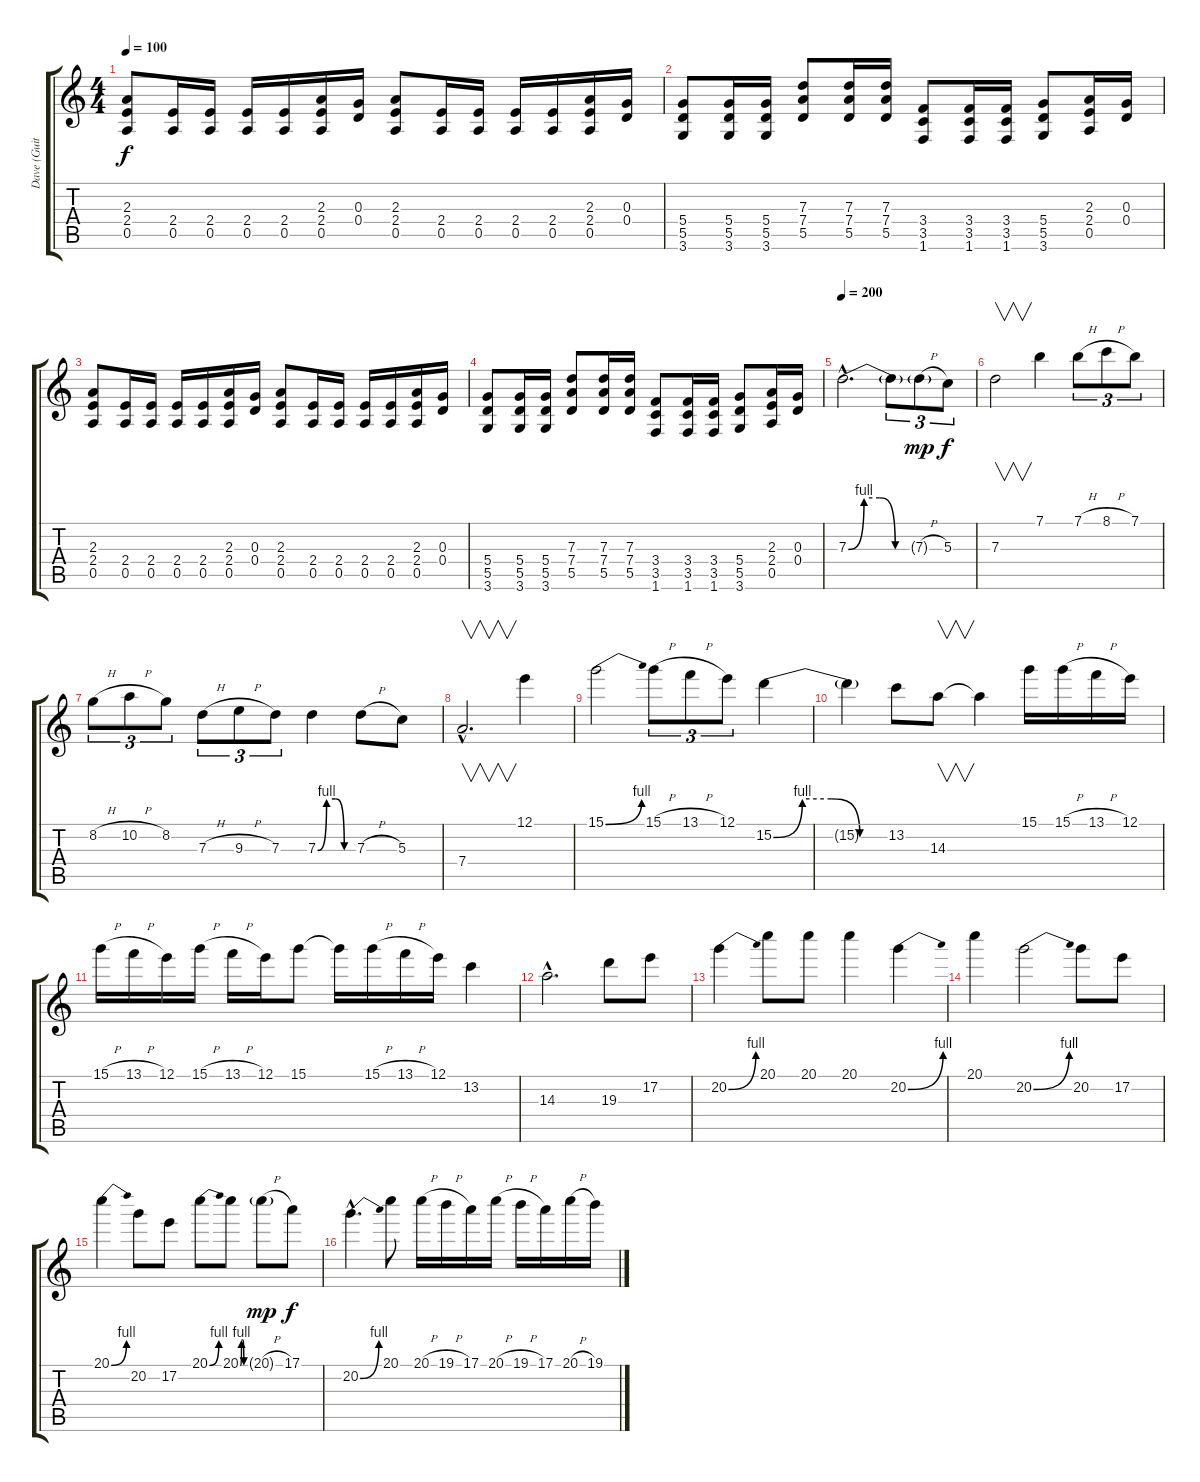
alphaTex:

\track ("Dave (Guitar 1)" "Dave (Guit") {instrument distortionguitar}
\staff {score tabs}
\tuning (E4 B3 G3 D3 A2 E2) {hide}
\ts (4 4)
\tempo 100
\clef g2
\ks c
(2.3 2.4 0.5).8{dy f} (2.4 0.5).16 (2.4 0.5).16 (2.4 0.5).16 (2.4 0.5).16 (2.3 2.4 0.5).16 (0.3 0.4).16 (2.3 2.4 0.5).8 (2.4 0.5).16 (2.4 0.5).16 (2.4 0.5).16 (2.4 0.5).16 (2.3 2.4 0.5).16 (0.3 0.4).16 |
(5.4 5.5 3.6).8 (5.4 5.5 3.6).16 (5.4 5.5 3.6).16 (7.3 7.4 5.5).8 (7.3 7.4 5.5).16 (7.3 7.4 5.5).16 (3.4 3.5 1.6).8 (3.4 3.5 1.6).16 (3.4 3.5 1.6).16 (5.4 5.5 3.6).8 (2.3 2.4 0.5).16 (0.3 0.4).16 |
(2.3 2.4 0.5).8 (2.4 0.5).16 (2.4 0.5).16 (2.4 0.5).16 (2.4 0.5).16 (2.3 2.4 0.5).16 (0.3 0.4).16 (2.3 2.4 0.5).8 (2.4 0.5).16 (2.4 0.5).16 (2.4 0.5).16 (2.4 0.5).16 (2.3 2.4 0.5).16 (0.3 0.4).16 |
(5.4 5.5 3.6).8 (5.4 5.5 3.6).16 (5.4 5.5 3.6).16 (7.3 7.4 5.5).8 (7.3 7.4 5.5).16 (7.3 7.4 5.5).16 (3.4 3.5 1.6).8 (3.4 3.5 1.6).16 (3.4 3.5 1.6).16 (5.4 5.5 3.6).8 (2.3 2.4 0.5).16 (0.3 0.4).16 |
\tempo 200
7.3{be (custom 0 0 15 4 30 4 45 0 60 0) hac}.2{d volume 12} 7.3{t}.8{tu (3 2)} 7.3{h g}.8{tu (3 2) dy mp} 5.3.8{tu (3 2) dy f} |
7.3.2{v} 7.1.4 7.1{h}.8{tu (3 2)} 8.1{h}.8{tu (3 2)} 7.1.8{tu (3 2)} |
8.2{h}.8{tu (3 2)} 10.2{h}.8{tu (3 2)} 8.2.8{tu (3 2)} 7.3{h}.8{tu (3 2)} 9.3{h}.8{tu (3 2)} 7.3.8{tu (3 2)} 7.3{be (custom 0 0 15 4 30 4 45 0 60 0)}.4 7.3{h}.8 5.3.8 |
7.4{hac}.2{v d} 12.1.4 |
15.1{be (bend 0 0 60 4)}.2 15.1{h}.8{tu (3 2)} 13.1{h}.8{tu (3 2)} 12.1.8{tu (3 2)} 15.2{be (custom 0 0 15 4 30 4 45 0 60 0)}.4 |
15.2{t}.4 13.2.8 14.3.8{v} 14.3{t}.4 15.1.16 15.1{h}.16 13.1{h}.16 12.1.16 |
15.1{h}.16 13.1{h}.16 12.1.16 15.1{h}.16 13.1{h}.16 12.1.16 15.1.8 15.1{t}.16 15.1{h}.16 13.1{h}.16 12.1.16 13.2.4 |
14.3{hac}.2{d} 19.3.8 17.2.8 |
20.2{be (bend 0 0 60 4)}.4 20.1.8 20.1.8 20.1.4 20.2{be (bend 0 0 60 4)}.4 |
20.1.4 20.2{be (bend 0 0 60 4)}.2 20.2.8 17.2.8 |
20.1{be (bend 0 0 60 4)}.4 20.2.8 17.2.8 20.1{be (bend 0 0 60 4)}.8 20.1{be (custom 0 0 15 4 30 4 45 0 60 0)}.8 20.1{h g}.8{dy mp} 17.1.8{dy f} |
20.2{be (bend 0 0 60 4) hac}.4{d} 20.1.8 20.1{h}.16 19.1{h}.16 17.1.16 20.1{h}.16 19.1{h}.16 17.1.16 20.1{h}.16 19.1{h}.16
